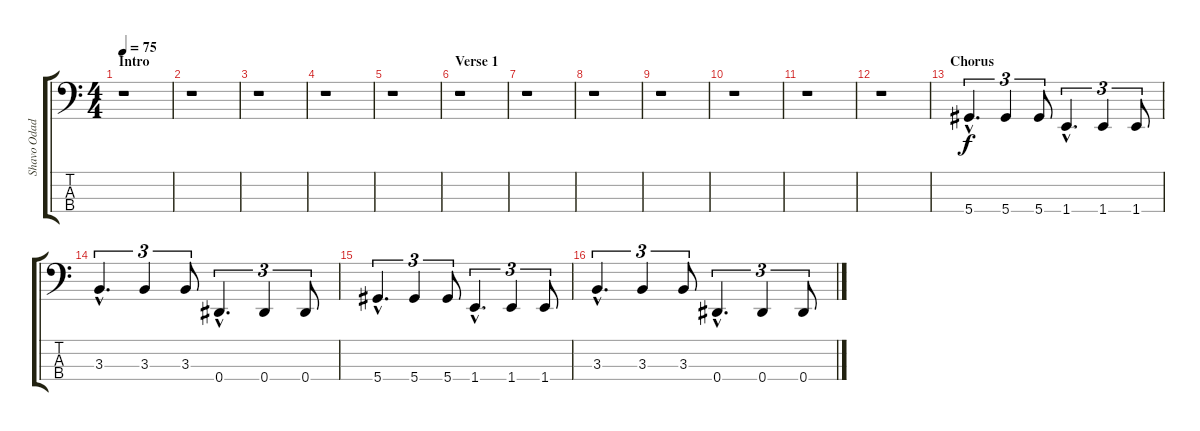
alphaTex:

\track ("Shavo Odadjian (Bass)" "Shavo Odad") {instrument electricbassfinger}
\staff {score tabs}
\tuning (Gb2 Db2 Ab1 Eb1) {hide}
\ts (4 4)
\section ("" "Intro")
\tempo 75
\clef f4
\ks c
r.1{dy f instrument electricbassfinger} |
r.1 |
r.1 |
r.1 |
r.1 |
\section ("" "Verse 1")
r.1 |
r.1 |
r.1 |
r.1 |
r.1 |
r.1 |
r.1 |
\section ("" "Chorus")
5.4{hac}.4{d tu (3 2)} 5.4.4{tu (3 2)} 5.4.8{tu (3 2)} 1.4{hac}.4{d tu (3 2)} 1.4.4{tu (3 2)} 1.4.8{tu (3 2)} |
3.3{hac}.4{d tu (3 2)} 3.3.4{tu (3 2)} 3.3.8{tu (3 2)} 0.4{hac}.4{d tu (3 2)} 0.4.4{tu (3 2)} 0.4.8{tu (3 2)} |
5.4{hac}.4{d tu (3 2)} 5.4.4{tu (3 2)} 5.4.8{tu (3 2)} 1.4{hac}.4{d tu (3 2)} 1.4.4{tu (3 2)} 1.4.8{tu (3 2)} |
3.3{hac}.4{d tu (3 2)} 3.3.4{tu (3 2)} 3.3.8{tu (3 2)} 0.4{hac}.4{d tu (3 2)} 0.4.4{tu (3 2)} 0.4.8{tu (3 2)}
